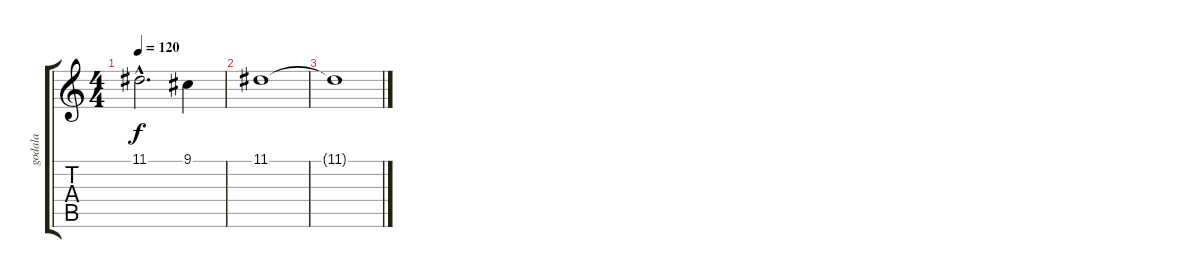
\track ("godala" "godala") {instrument stringensemble1}
\staff {score tabs}
\tuning (E4 B3 G3 D3 A2 E2) {hide}
\ts (4 4)
\tempo 120
\clef g2
\ks c
11.1{hac t}.2{d dy f} 9.1.4 |
11.1.1{volume 0} |
11.1{t}.1
